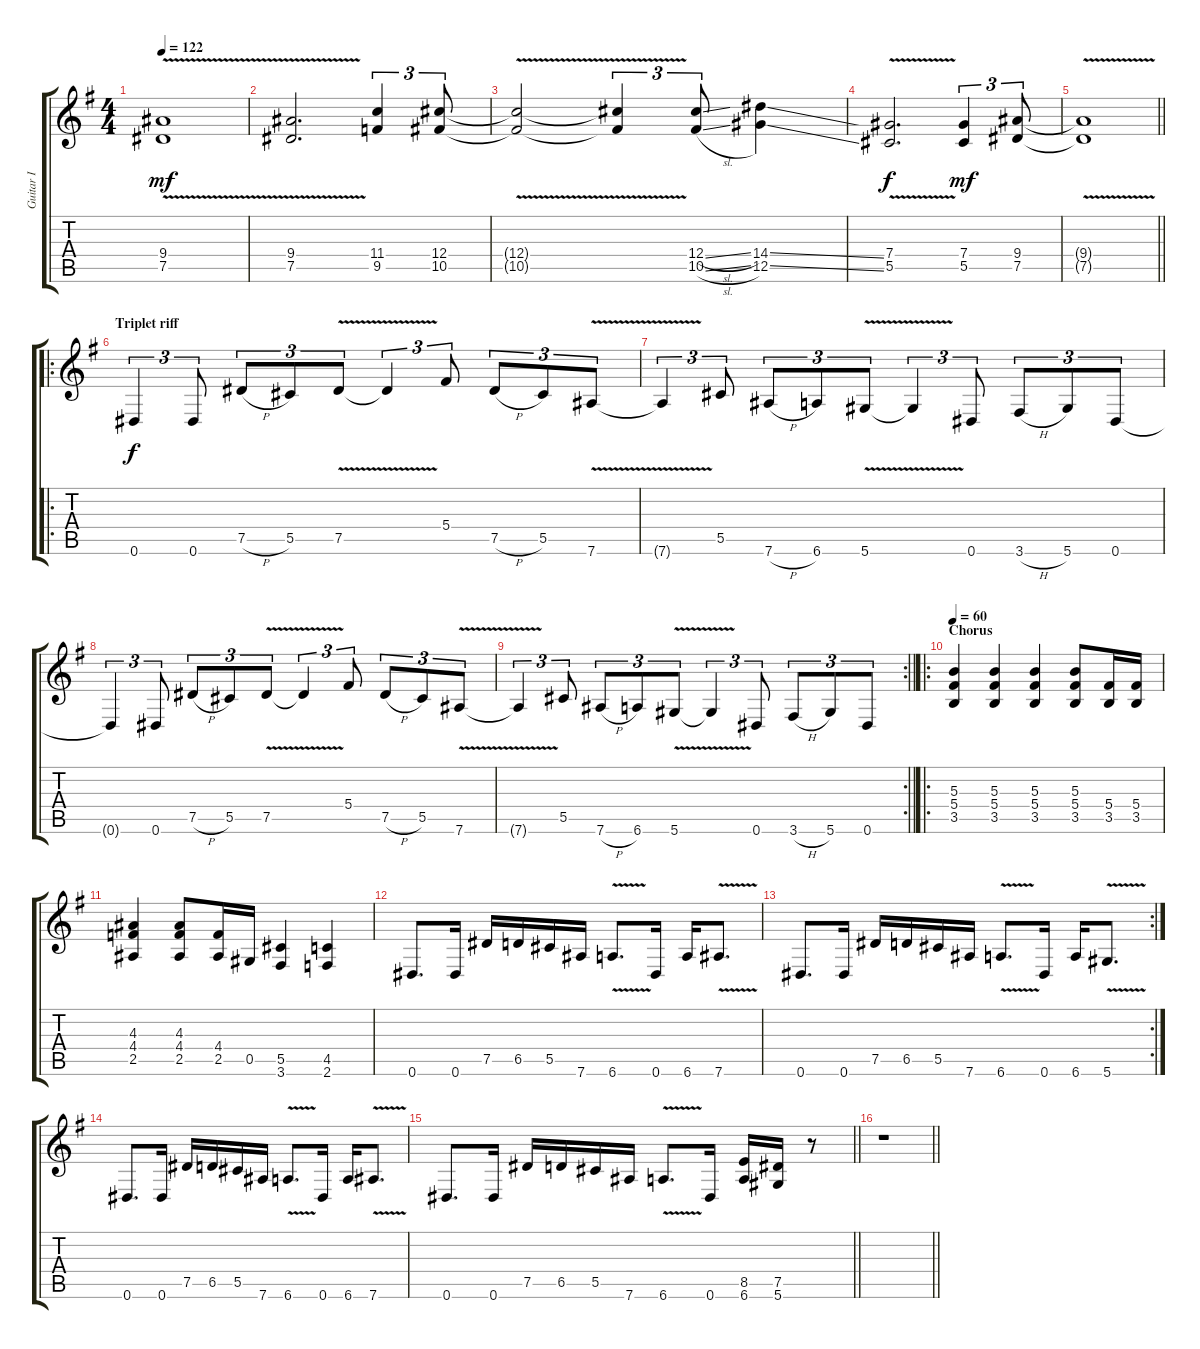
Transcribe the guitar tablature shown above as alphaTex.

\track ("Guitar I" "Guitar I") {instrument distortionguitar}
\staff {score tabs}
\tuning (Eb4 Bb3 Gb3 Db3 Ab2 Eb2) {hide}
\ts (4 4)
\tempo 122
\clef g2
\ks eminor
(9.4{v t} 7.5{v t}).1{dy mf} |
(9.4{v} 7.5{v}).2{d} (11.4 9.5).4{tu (3 2)} (12.4 10.5).8{tu (3 2)} |
(12.4{v t} 10.5{v t}).2 (12.4{t} 10.5{t}).4{tu (3 2)} (12.4{sl} 10.5{sl}).8{tu (3 2)} (14.4{ss} 12.5{ss}).4 |
(7.4{v} 5.5{v}).2{d dy f} (7.4 5.5).4{tu (3 2) dy mf} (9.4 7.5).8{tu (3 2)} |
\barLineRight lightlight
(9.4{v t} 7.5{v t}).1 |
\ro
\section ("" "Triplet riff")
0.6.4{tu (3 2) dy f} 0.6.8{tu (3 2)} 7.5{h}.8{tu (3 2)} 5.5.8{tu (3 2)} 7.5{v}.8{tu (3 2)} 7.5{t}.4{tu (3 2)} 5.4.8{tu (3 2)} 7.5{h}.8{tu (3 2)} 5.5.8{tu (3 2)} 7.6{v}.8{tu (3 2)} |
7.6{t}.4{tu (3 2)} 5.5.8{tu (3 2)} 7.6{h}.8{tu (3 2)} 6.6.8{tu (3 2)} 5.6{v}.8{tu (3 2)} 5.6{t}.4{tu (3 2)} 0.6.8{tu (3 2)} 3.6{h}.8{tu (3 2)} 5.6.8{tu (3 2)} 0.6.8{tu (3 2)} |
0.6{t}.4{tu (3 2)} 0.6.8{tu (3 2)} 7.5{h}.8{tu (3 2)} 5.5.8{tu (3 2)} 7.5{v}.8{tu (3 2)} 7.5{t}.4{tu (3 2)} 5.4.8{tu (3 2)} 7.5{h}.8{tu (3 2)} 5.5.8{tu (3 2)} 7.6{v}.8{tu (3 2)} |
\rc 2
\barLineRight lightlight
7.6{t}.4{tu (3 2)} 5.5.8{tu (3 2)} 7.6{h}.8{tu (3 2)} 6.6.8{tu (3 2)} 5.6{v}.8{tu (3 2)} 5.6{t}.4{tu (3 2)} 0.6.8{tu (3 2)} 3.6{h}.8{tu (3 2)} 5.6.8{tu (3 2)} 0.6.8{tu (3 2)} |
\ro
\section ("" "Chorus")
\tempo 60
(5.3 5.4 3.5).4 (5.3 5.4 3.5).4 (5.3 5.4 3.5).4 (5.3 5.4 3.5).8 (5.4 3.5).16 (5.4 3.5).16 |
(4.3 4.4 2.5).4 (4.3 4.4 2.5).8 (4.4 2.5).16 0.5.16 (5.5 3.6).4 (4.5 2.6).4 |
0.6.8{d} 0.6.16 7.5.16 6.5.16 5.5.16 7.6.16 6.6{v}.8{d} 0.6.16 6.6.16 7.6{v}.8{d} |
\rc 2
0.6.8{d} 0.6.16 7.5.16 6.5.16 5.5.16 7.6.16 6.6{v}.8{d} 0.6.16 6.6.16 5.6{v}.8{d} |
0.6.8{d} 0.6.16 7.5.16 6.5.16 5.5.16 7.6.16 6.6{v}.8{d} 0.6.16 6.6.16 7.6{v}.8{d} |
\barLineRight lightlight
0.6.8{d} 0.6.16 7.5.16 6.5.16 5.5.16 7.6.16 6.6{v}.8{d} 0.6.16 (8.5 6.6).16 (7.5 5.6).16 r.8 |
\barLineRight lightlight
r.1
